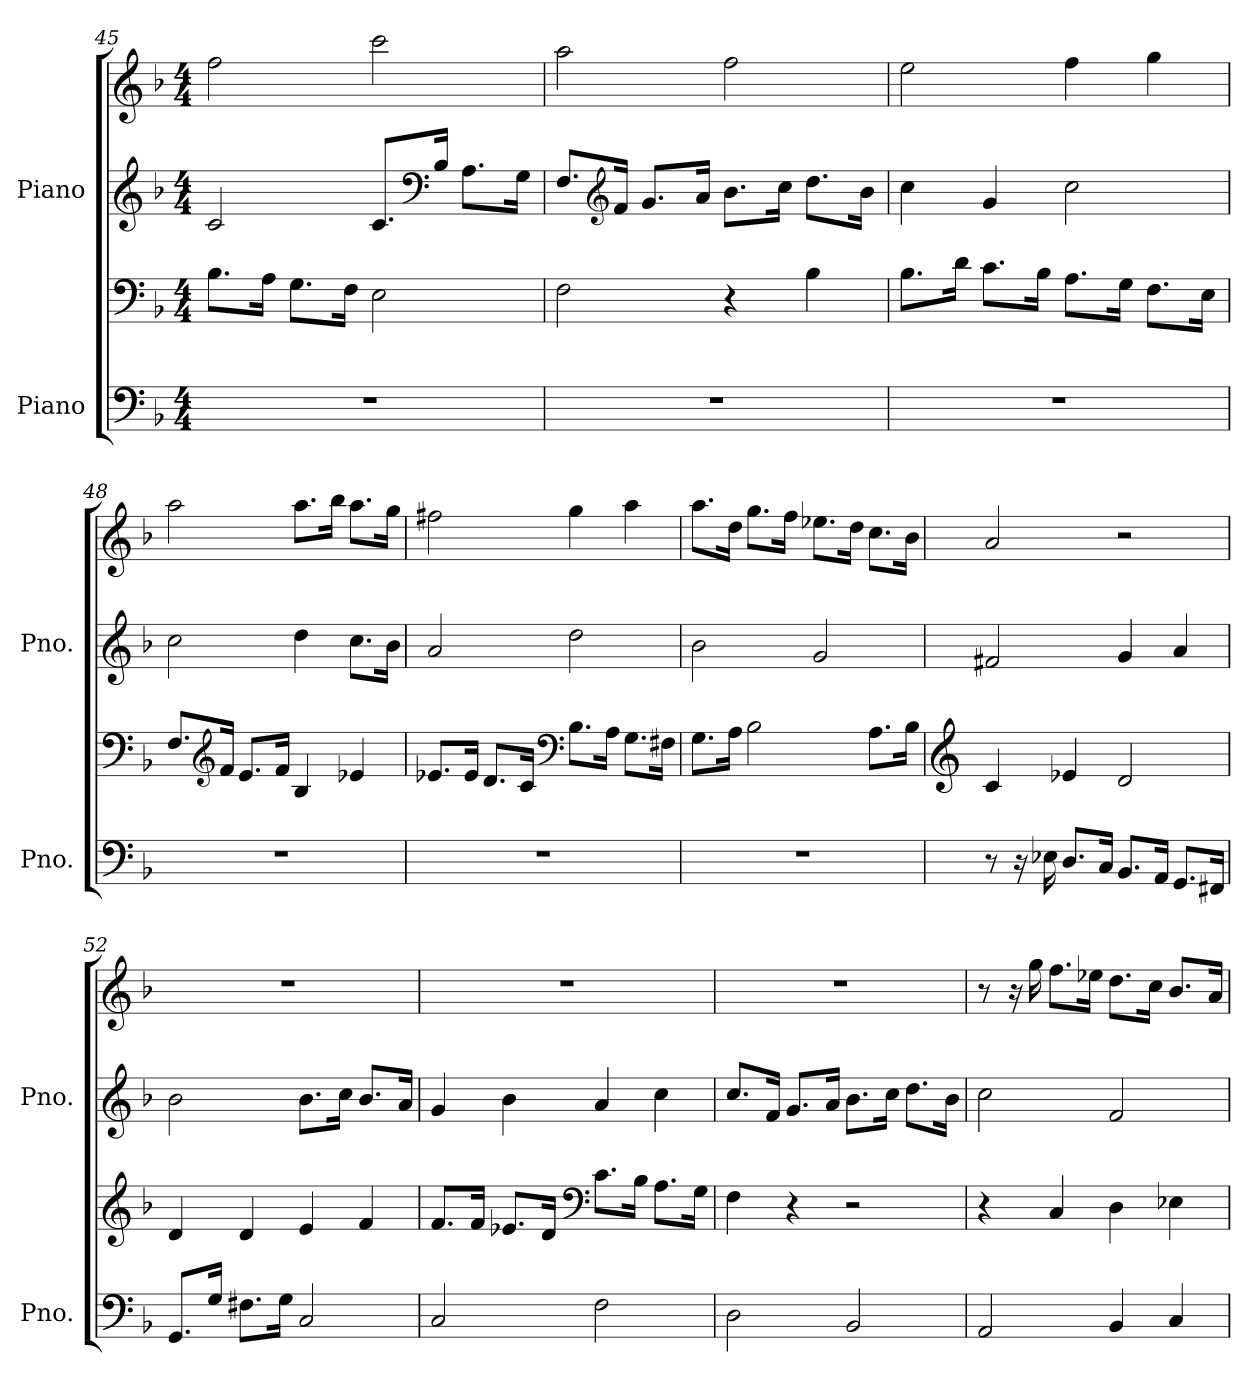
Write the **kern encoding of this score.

**kern	**kern	**kern	**kern
*part2	*part2	*part1	*part1
*staff4	*staff3	*staff2	*staff1
*I"Piano	*	*I"Piano	*
*I'Pno.	*	*I'Pno.	*
*clefF4	*clefF4	*clefG2	*clefG2
*k[b-]	*k[b-]	*k[b-]	*k[b-]
*M4/4	*M4/4	*M4/4	*M4/4
=45	=45	=45	=45
1r	8.B-\L	2c/	2ff\
.	16A\Jk	.	.
.	8.G\L	.	.
.	16F\Jk	.	.
.	2E\	8.c/L	2ccc\
*	*	*clefF4	*
.	.	16B-/Jk	.
.	.	8.A\L	.
.	.	16G\Jk	.
!!LO:LB:g=z
=46	=46	=46	=46
1r	2F\	8.F/L	2aa\
*	*	*clefG2	*
.	.	16f/Jk	.
.	.	8.g/L	.
.	.	16a/Jk	.
.	4r	8.b-\L	2ff\
.	.	16cc\Jk	.
.	4B-\	8.dd\L	.
.	.	16b-\Jk	.
=47	=47	=47	=47
1r	8.B-\L	4cc\	2ee\
.	16d\Jk	.	.
.	8.c\L	4g/	.
.	16B-\Jk	.	.
.	8.A\L	2cc\	4ff\
.	16G\Jk	.	.
.	8.F\L	.	4gg\
.	16E\Jk	.	.
=48	=48	=48	=48
1r	8.F/L	2cc\	2aa\
*	*clefG2	*	*
.	16f/Jk	.	.
.	8.e/L	.	.
.	16f/Jk	.	.
.	4B-/	4dd\	8.aa\L
.	.	.	16bb-\Jk
.	4e-X/	8.cc\L	8.aa\L
.	.	16b-\Jk	16gg\Jk
!!LO:PB:g=z
=49	=49	=49	=49
1r	8.e-X/L	2a/	2ff#X\
.	16e-/Jk	.	.
.	8.d/L	.	.
.	16c/Jk	.	.
*	*clefF4	*	*
.	8.B-\L	2dd\	4gg\
.	16A\Jk	.	.
.	8.G\L	.	4aa\
.	16F#X\Jk	.	.
=50	=50	=50	=50
1r	8.G\L	2b-\	8.aa\L
.	16A\Jk	.	16dd\Jk
.	2B-\	.	8.gg\L
.	.	.	16ff\Jk
.	.	2g/	8.ee-X\L
.	.	.	16dd\Jk
.	8.A\L	.	8.cc\L
.	16B-\Jk	.	16b-\Jk
=51	=51	=51	=51
*	*clefG2	*	*
8r	4c/	2f#X/	2a/
16r	.	.	.
16E-X\	.	.	.
8.D/L	4e-X/	.	.
16C/Jk	.	.	.
8.BB-/L	2d/	4g/	2r
16AA/Jk	.	.	.
8.GG/L	.	4a/	.
16FF#X/Jk	.	.	.
!!LO:LB:g=z
=52	=52	=52	=52
8.GG/L	4d/	2b-\	1r
16G/Jk	.	.	.
8.F#X\L	4d/	.	.
16G\Jk	.	.	.
2C/	4e/	8.b-\L	.
.	.	16cc\Jk	.
.	4f/	8.b-/L	.
.	.	16a/Jk	.
=53	=53	=53	=53
2C/	8.f/L	4g/	1r
.	16f/Jk	.	.
.	8.e-X/L	4b-\	.
.	16d/Jk	.	.
*	*clefF4	*	*
2F\	8.c\L	4a/	.
.	16B-\Jk	.	.
.	8.A\L	4cc\	.
.	16G\Jk	.	.
=54	=54	=54	=54
2D\	4F\	8.cc/L	1r
.	.	16f/Jk	.
.	4r	8.g/L	.
.	.	16a/Jk	.
2BB-/	2r	8.b-\L	.
.	.	16cc\Jk	.
.	.	8.dd\L	.
.	.	16b-\Jk	.
!!LO:LB:g=z
=55	=55	=55	=55
2AA/	4r	2cc\	8r
.	.	.	16r
.	.	.	16gg\
.	4C/	.	8.ff\L
.	.	.	16ee-X\Jk
4BB-/	4D\	2f/	8.dd\L
.	.	.	16cc\Jk
4C/	4E-X\	.	8.b-/L
.	.	.	16a/Jk
=	=	=	=
*-	*-	*-	*-
